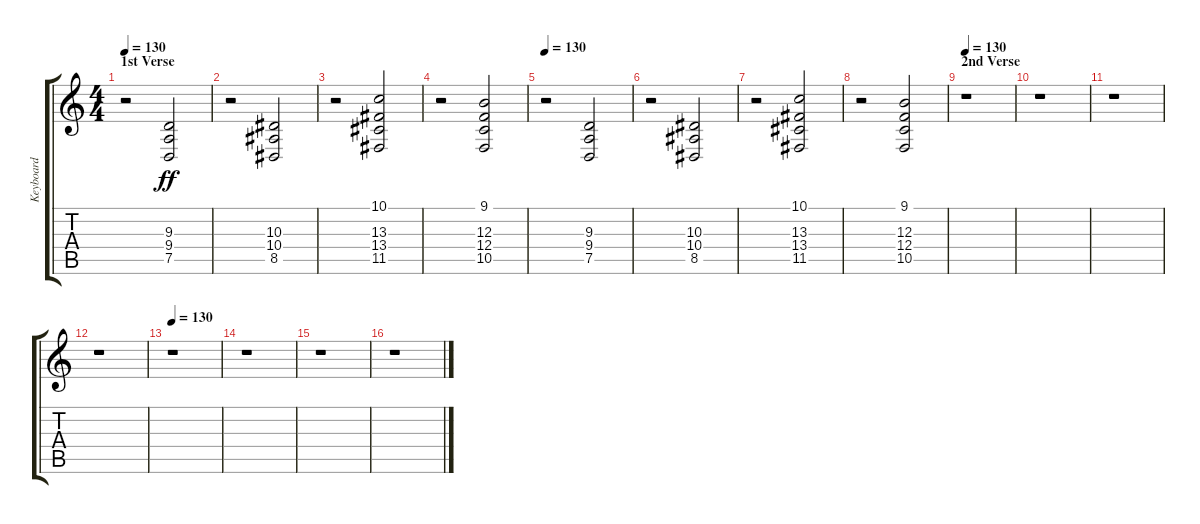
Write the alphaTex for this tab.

\track ("Keyboard" "Keyboard") {instrument stringensemble2}
\staff {score tabs}
\tuning (D4 A3 F3 C3 G2 D2) {hide}
\ts (4 4)
\section ("" "1st Verse")
\tempo 130
\clef g2
\ks c
r.2{dy f volume 12 instrument stringensemble1} (9.3 9.4 7.5).2{dy ff} |
r.2 (10.3 10.4 8.5).2 |
r.2 (10.1 13.3 13.4 11.5).2 |
r.2 (9.1 12.3 12.4 10.5).2 |
\tempo 130
r.2{volume 12 instrument stringensemble1} (9.3 9.4 7.5).2 |
r.2 (10.3 10.4 8.5).2 |
r.2 (10.1 13.3 13.4 11.5).2 |
r.2 (9.1 12.3 12.4 10.5).2 |
\section ("" "2nd Verse")
\tempo 130
r.1 |
r.1 |
r.1 |
r.1 |
\tempo 130
r.1 |
r.1 |
r.1 |
r.1
